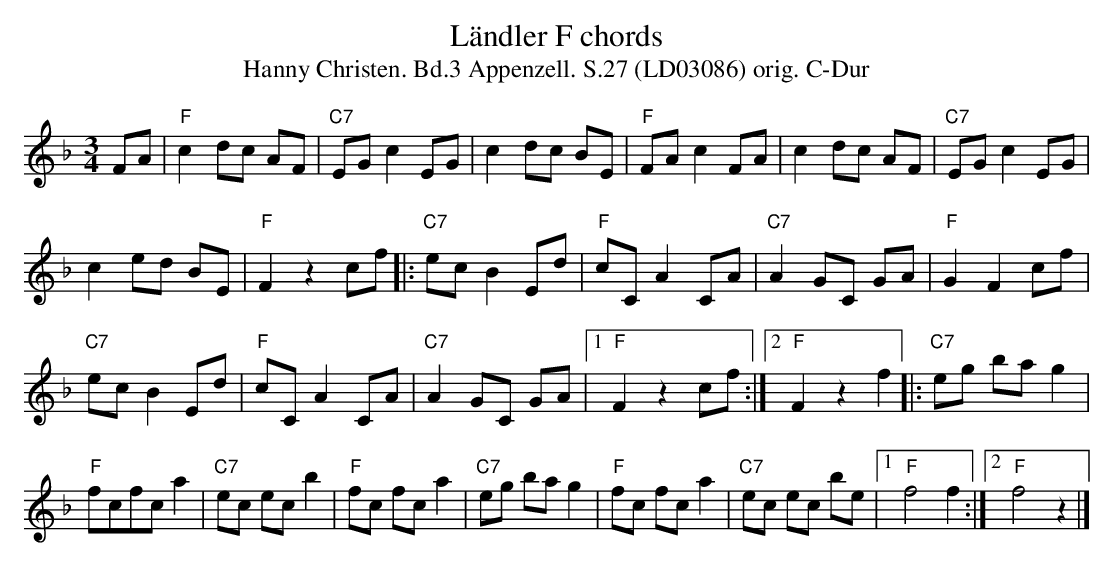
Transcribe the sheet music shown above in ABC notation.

X:1
T:Ländler F chords
T:Hanny Christen. Bd.3 Appenzell. S.27 (LD03086) orig. C-Dur
M:3/4
L:1/8
K:Fmaj%%MIDI gchordon
FA | "F"c2 dc AF | "C7"EG c2 EG | c2 dc BE | "F"FA c2 FA | c2 dc AF | "C7"EG c2 EG |
c2 ed BE | "F"F2 z2 cf |: "C7"ec B2 Ed | "F"cC A2 CA | "C7"A2 GC GA | "F"G2 F2 cf |
"C7"ec B2 Ed | "F"cC A2 CA | "C7"A2 GC GA |1 "F"F2 z2 cf :|2 "F"F2 z2 f2 |: "C7"eg ba g2 |
"F"fcfc a2 | "C7"ec ec b2 | "F"fc fc a2 | "C7"eg ba g2 | "F"fc fc a2 | "C7"ec ec be |1 "F"f4 f2 :|2 "F"f4 z2 |]
